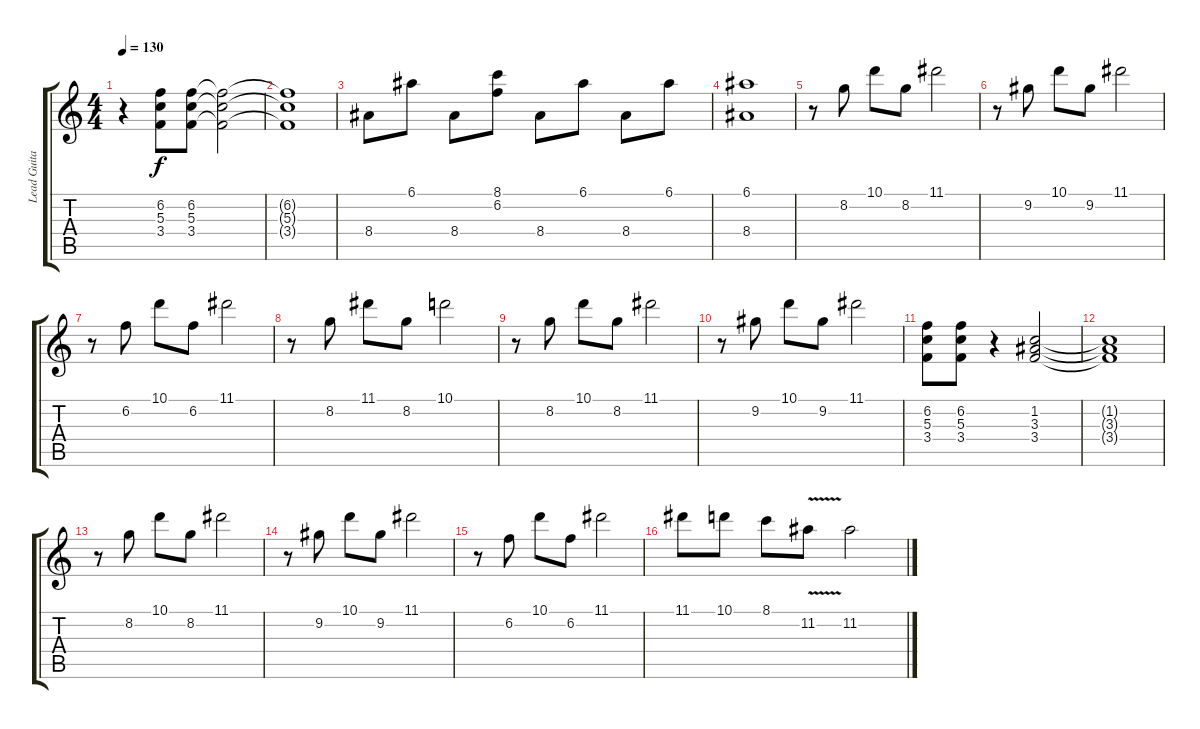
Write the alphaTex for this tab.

\track ("Lead Guitar" "Lead Guita") {instrument distortionguitar}
\staff {score tabs}
\tuning (E4 B3 G3 D3 A2 E2) {hide}
\ts (4 4)
\tempo 130
\clef g2
\ks c
r.4{dy f} (6.2 5.3 3.4).8 (6.2 5.3 3.4).8 (6.2{t} 5.3{t} 3.4{t}).2 |
(6.2{t} 5.3{t} 3.4{t}).1 |
8.4.8 6.1.8 8.4.8 (8.1 6.2).8 8.4.8 6.1.8 8.4.8 6.1.8 |
(6.1 8.4).1 |
r.8 8.2.8 10.1.8 8.2.8 11.1.2 |
r.8 9.2.8 10.1.8 9.2.8 11.1.2 |
r.8 6.2.8 10.1.8 6.2.8 11.1.2 |
r.8 8.2.8 11.1.8 8.2.8 10.1.2 |
r.8 8.2.8 10.1.8 8.2.8 11.1.2 |
r.8 9.2.8 10.1.8 9.2.8 11.1.2 |
(6.2 5.3 3.4).8 (6.2 5.3 3.4).8 r.4 (1.2 3.3 3.4).2 |
(1.2{t} 3.3{t} 3.4{t}).1 |
r.8 8.2.8 10.1.8 8.2.8 11.1.2 |
r.8 9.2.8 10.1.8 9.2.8 11.1.2 |
r.8 6.2.8 10.1.8 6.2.8 11.1.2 |
11.1.8 10.1.8 8.1.8 11.2{v}.8 11.2.2
